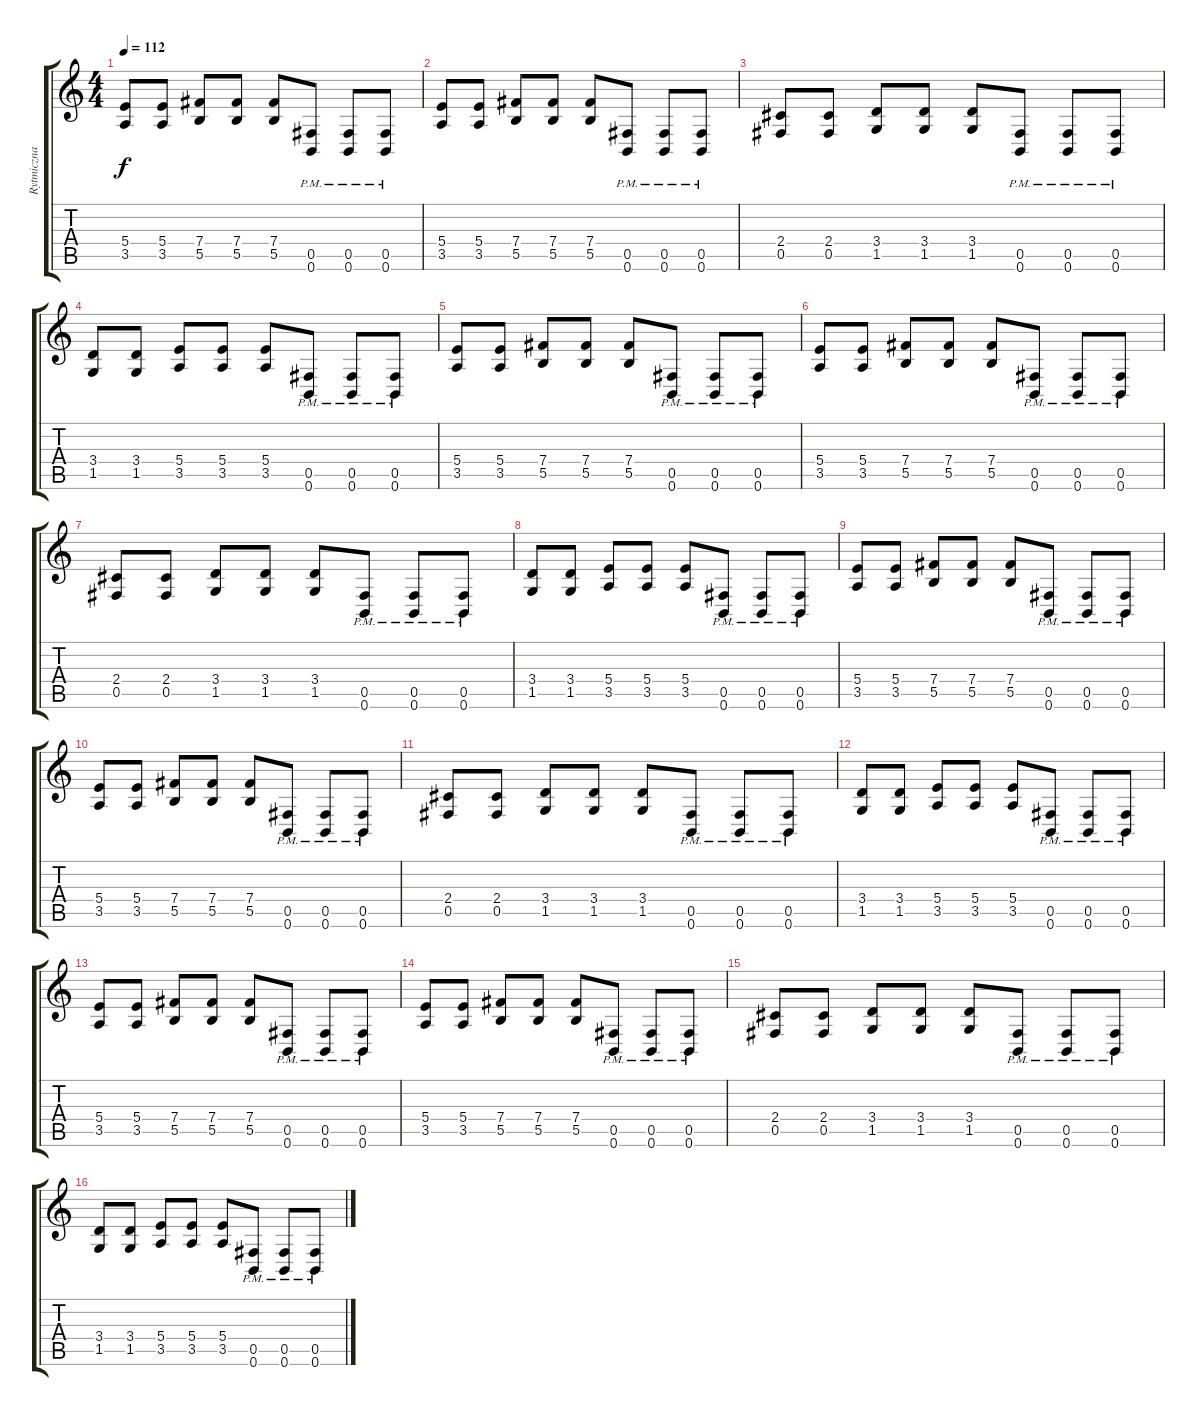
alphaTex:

\track ("Rytmiczna 2" "Rytmiczna ") {instrument overdrivenguitar}
\staff {score tabs}
\tuning (Db4 Ab3 E3 B2 Gb2 B1) {hide}
\ts (4 4)
\tempo 112
\clef g2
\ks c
(5.4 3.5).8{dy f} (5.4 3.5).8 (7.4 5.5).8 (7.4 5.5).8 (7.4 5.5).8 (0.5{pm} 0.6{pm}).8 (0.5{pm} 0.6{pm}).8 (0.5{pm} 0.6{pm}).8 |
(5.4 3.5).8 (5.4 3.5).8 (7.4 5.5).8 (7.4 5.5).8 (7.4 5.5).8 (0.5{pm} 0.6{pm}).8 (0.5{pm} 0.6{pm}).8 (0.5{pm} 0.6{pm}).8 |
(2.4 0.5).8 (2.4 0.5).8 (3.4 1.5).8 (3.4 1.5).8 (3.4 1.5).8 (0.5{pm} 0.6{pm}).8 (0.5{pm} 0.6{pm}).8 (0.5{pm} 0.6{pm}).8 |
(3.4 1.5).8 (3.4 1.5).8 (5.4 3.5).8 (5.4 3.5).8 (5.4 3.5).8 (0.5{pm} 0.6{pm}).8 (0.5{pm} 0.6{pm}).8 (0.5{pm} 0.6{pm}).8 |
(5.4 3.5).8 (5.4 3.5).8 (7.4 5.5).8 (7.4 5.5).8 (7.4 5.5).8 (0.5{pm} 0.6{pm}).8 (0.5{pm} 0.6{pm}).8 (0.5{pm} 0.6{pm}).8 |
(5.4 3.5).8 (5.4 3.5).8 (7.4 5.5).8 (7.4 5.5).8 (7.4 5.5).8 (0.5{pm} 0.6{pm}).8 (0.5{pm} 0.6{pm}).8 (0.5{pm} 0.6{pm}).8 |
(2.4 0.5).8 (2.4 0.5).8 (3.4 1.5).8 (3.4 1.5).8 (3.4 1.5).8 (0.5{pm} 0.6{pm}).8 (0.5{pm} 0.6{pm}).8 (0.5{pm} 0.6{pm}).8 |
(3.4 1.5).8 (3.4 1.5).8 (5.4 3.5).8 (5.4 3.5).8 (5.4 3.5).8 (0.5{pm} 0.6{pm}).8 (0.5{pm} 0.6{pm}).8 (0.5{pm} 0.6{pm}).8 |
(5.4 3.5).8 (5.4 3.5).8 (7.4 5.5).8 (7.4 5.5).8 (7.4 5.5).8 (0.5{pm} 0.6{pm}).8 (0.5{pm} 0.6{pm}).8 (0.5{pm} 0.6{pm}).8 |
(5.4 3.5).8 (5.4 3.5).8 (7.4 5.5).8 (7.4 5.5).8 (7.4 5.5).8 (0.5{pm} 0.6{pm}).8 (0.5{pm} 0.6{pm}).8 (0.5{pm} 0.6{pm}).8 |
(2.4 0.5).8 (2.4 0.5).8 (3.4 1.5).8 (3.4 1.5).8 (3.4 1.5).8 (0.5{pm} 0.6{pm}).8 (0.5{pm} 0.6{pm}).8 (0.5{pm} 0.6{pm}).8 |
(3.4 1.5).8 (3.4 1.5).8 (5.4 3.5).8 (5.4 3.5).8 (5.4 3.5).8 (0.5{pm} 0.6{pm}).8 (0.5{pm} 0.6{pm}).8 (0.5{pm} 0.6{pm}).8 |
(5.4 3.5).8 (5.4 3.5).8 (7.4 5.5).8 (7.4 5.5).8 (7.4 5.5).8 (0.5{pm} 0.6{pm}).8 (0.5{pm} 0.6{pm}).8 (0.5{pm} 0.6{pm}).8 |
(5.4 3.5).8 (5.4 3.5).8 (7.4 5.5).8 (7.4 5.5).8 (7.4 5.5).8 (0.5{pm} 0.6{pm}).8 (0.5{pm} 0.6{pm}).8 (0.5{pm} 0.6{pm}).8 |
(2.4 0.5).8 (2.4 0.5).8 (3.4 1.5).8 (3.4 1.5).8 (3.4 1.5).8 (0.5{pm} 0.6{pm}).8 (0.5{pm} 0.6{pm}).8 (0.5{pm} 0.6{pm}).8 |
(3.4 1.5).8 (3.4 1.5).8 (5.4 3.5).8 (5.4 3.5).8 (5.4 3.5).8 (0.5{pm} 0.6{pm}).8 (0.5{pm} 0.6{pm}).8 (0.5{pm} 0.6{pm}).8
